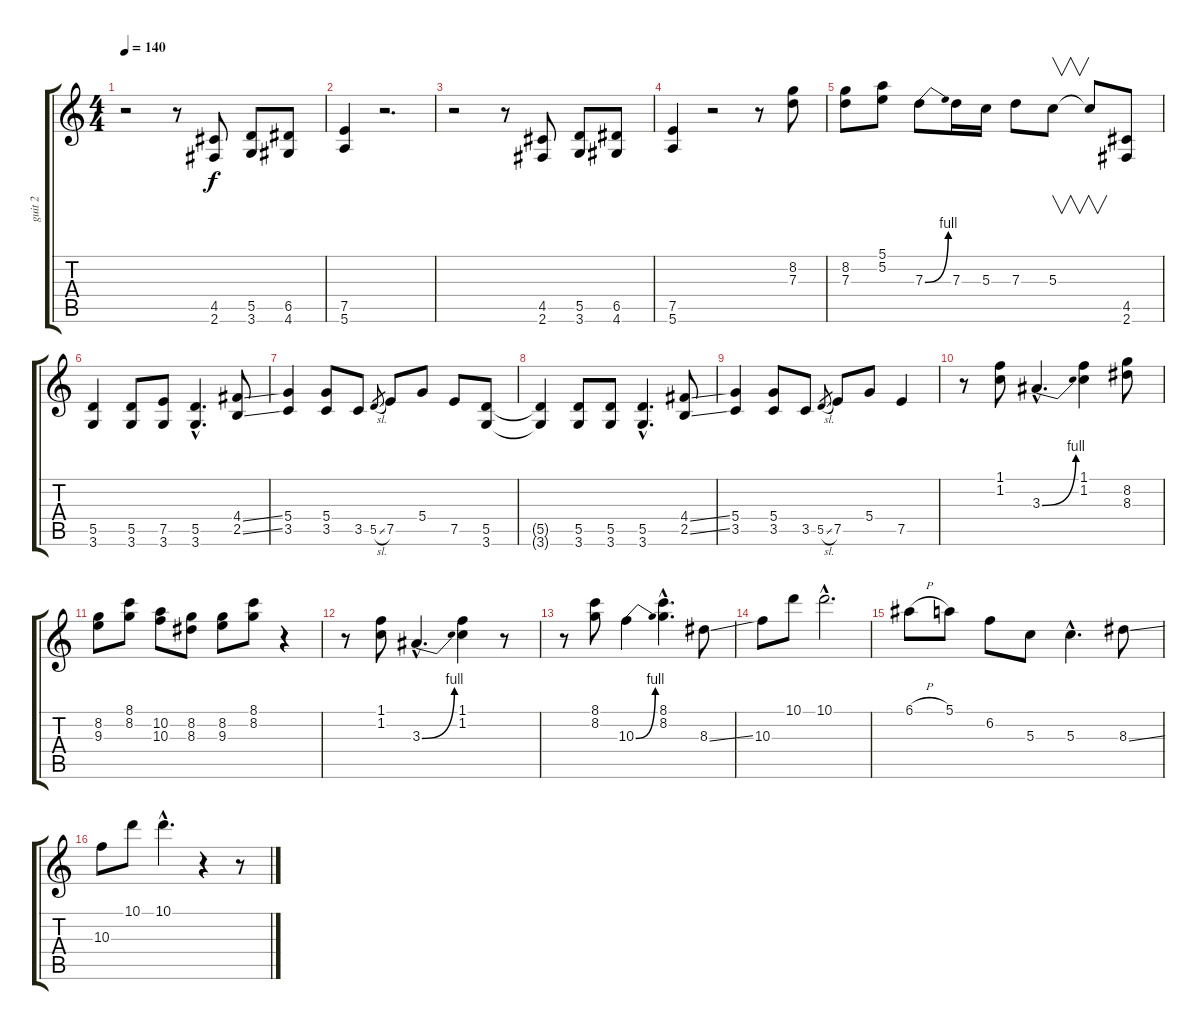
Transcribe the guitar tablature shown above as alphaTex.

\track ("guit 2" "guit 2") {instrument distortionguitar}
\staff {score tabs}
\tuning (E4 B3 G3 D3 A2 E2) {hide}
\ts (4 4)
\tempo 140
\clef g2
\ks c
r.2{dy f} r.8 (4.5 2.6).8 (5.5 3.6).8 (6.5 4.6).8 |
(7.5 5.6).4 r.2{d} |
r.2 r.8 (4.5 2.6).8 (5.5 3.6).8 (6.5 4.6).8 |
(7.5 5.6).4 r.2 r.8 (8.2 7.3).8 |
(8.2 7.3).8 (5.1 5.2).8 7.3{be (bend 0 0 60 4)}.8 7.3.16 5.3.16 7.3.8 5.3.8{v} 5.3{t}.8{v} (4.5 2.6).8 |
(5.5 3.6).4 (5.5 3.6).8 (7.5 3.6).8 (5.5{hac} 3.6{hac}).4{d} (4.4{ss} 2.5{ss}).8 |
(5.4 3.5).4 (5.4 3.5).8 3.5.8 5.5{sl}.8{gr} 7.5.8 5.4.8 7.5.8 (5.5 3.6).8 |
(5.5{t} 3.6{t}).4 (5.5 3.6).8 (5.5 3.6).8 (5.5{hac} 3.6{hac}).4{d} (4.4{ss} 2.5{ss}).8 |
(5.4 3.5).4 (5.4 3.5).8 3.5.8 5.5{sl}.8{gr} 7.5.8 5.4.8 7.5.4 |
r.8 (1.1 1.2).8 3.3{be (bend 0 0 60 4) hac}.4{d} (1.1 1.2).4 (8.2 8.3).8 |
(8.2 9.3).8 (8.1 8.2).8 (10.2 10.3).8 (8.2 8.3).8 (8.2 9.3).8 (8.1 8.2).8 r.4 |
r.8 (1.1 1.2).8 3.3{be (bend 0 0 60 4) hac}.4{d} (1.1 1.2).4 r.8 |
r.8 (8.1 8.2).8 10.3{be (bend 0 0 60 4)}.4 (8.1{hac} 8.2{hac}).4{d} 8.3{ss}.8 |
10.3.8 10.1.8 10.1{hac}.2{d} |
6.1{h}.8 5.1.8 6.2.8 5.3.8 5.3{hac}.4{d} 8.3{ss}.8 |
10.3.8 10.1.8 10.1{hac}.4{d} r.4 r.8
